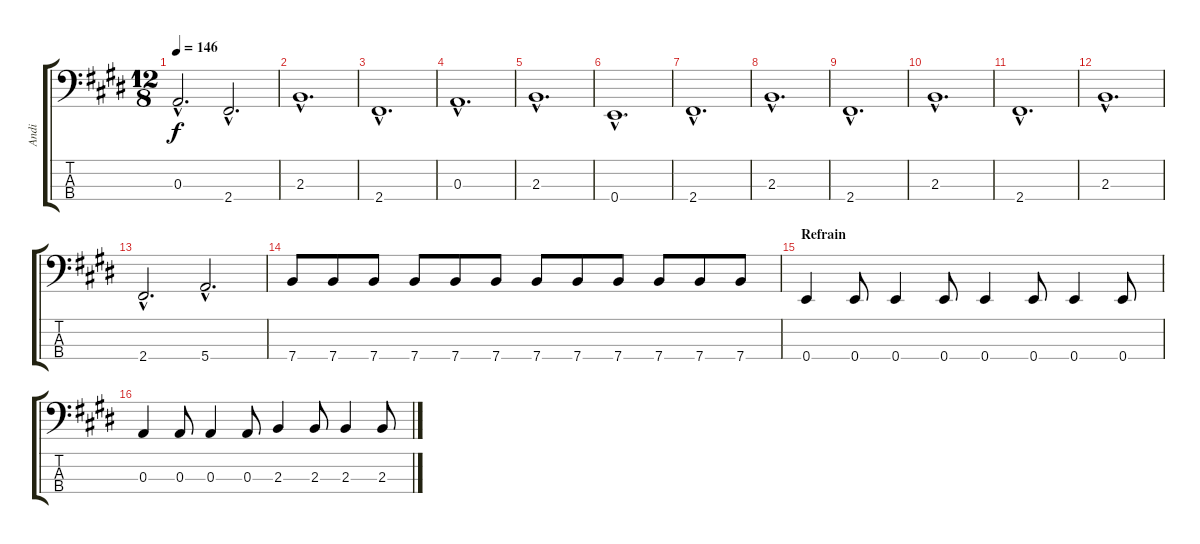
\track ("Andi" "Andi") {instrument electricbasspick}
\staff {score tabs}
\tuning (G2 D2 A1 E1) {hide}
\ts (12 8)
\tempo 146
\clef f4
\ks e
0.3{hac}.2{d dy f} 2.4{hac}.2{d} |
2.3{hac}.1{d} |
2.4{hac}.1{d} |
0.3{hac}.1{d} |
2.3{hac}.1{d} |
0.4{hac}.1{d} |
2.4{hac}.1{d} |
2.3{hac}.1{d} |
2.4{hac}.1{d} |
2.3{hac}.1{d} |
2.4{hac}.1{d} |
2.3{hac}.1{d} |
2.4{hac}.2{d} 5.4{hac}.2{d} |
7.4.8 7.4.8 7.4.8 7.4.8 7.4.8 7.4.8 7.4.8 7.4.8 7.4.8 7.4.8 7.4.8 7.4.8 |
\section ("" "Refrain")
0.4.4 0.4.8 0.4.4 0.4.8 0.4.4 0.4.8 0.4.4 0.4.8 |
0.3.4 0.3.8 0.3.4 0.3.8 2.3.4 2.3.8 2.3.4 2.3.8
